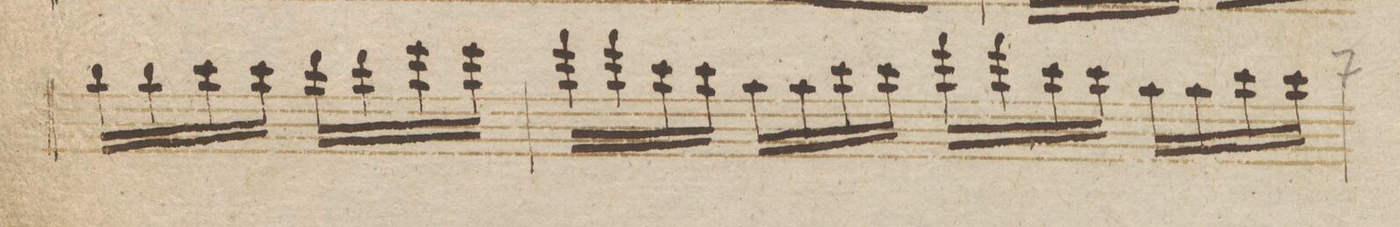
**kern	**dynam
*I"Violino 1mo	*
*clefG2	*
*k[b-]	*
*met(c)	*
*M4/4	*
16bb-\LL	.
16bb-\	.
16ccc\	.
16ccc\JJ	.
16ddd\LL	.
16ddd\	.
16eee\	.
16eee\JJ	.
=7	=7
16fff\LL	.
16fff\	.
16ccc\	.
16ccc\JJ	.
16aa\LL	.
16aa\	.
16ccc\	.
16ccc\JJ	.
16fff\LL	.
16fff\	.
16ccc\	.
16ccc\JJ	.
16aa\LL	.
16aa\	.
16ccc\	.
16ccc\JJ	.
=8	=8
*-	*-
